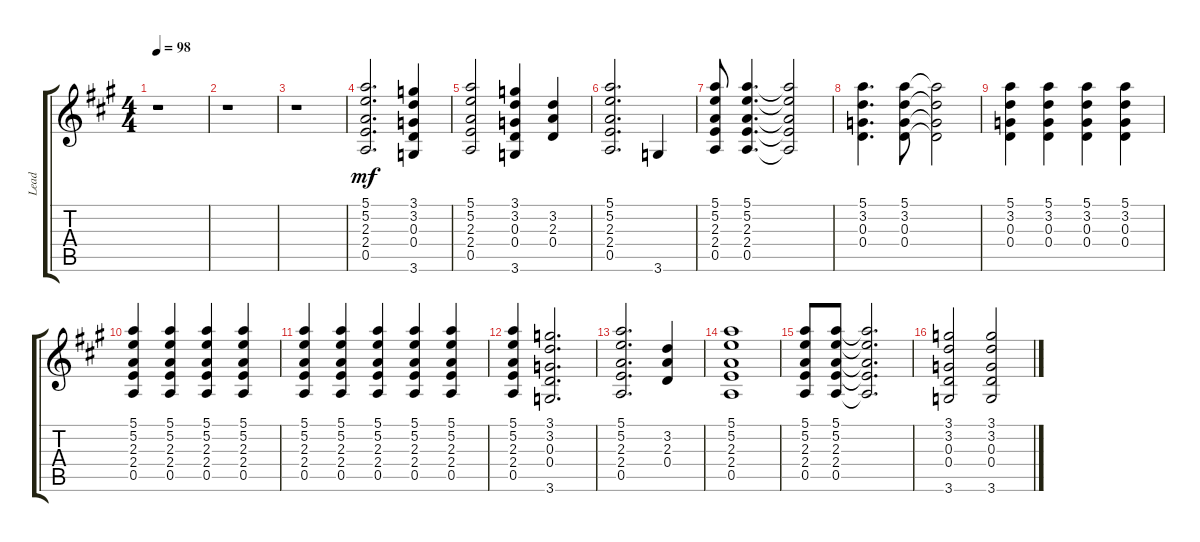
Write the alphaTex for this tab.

\track ("Lead" "Lead") {instrument overdrivenguitar}
\staff {score tabs}
\tuning (E4 B3 G3 D3 A2 E2) {hide}
\ts (4 4)
\tempo 98
\clef g2
\ks a
r.1{dy f} |
r.1 |
r.1 |
(5.1 5.2 2.3 2.4 0.5).2{d dy mf} (3.1 3.2 0.3 0.4 3.6).4 |
(5.1 5.2 2.3 2.4 0.5).2 (3.1 3.2 0.3 0.4 3.6).4 (3.2 2.3 0.4).4 |
(5.1 5.2 2.3 2.4 0.5).2{d} 3.6.4 |
(5.1 5.2 2.3 2.4 0.5).8 (5.1 5.2 2.3 2.4 0.5).4{d} (5.1{t} 5.2{t} 2.3{t} 2.4{t} 0.5{t}).2 |
(5.1 3.2 0.3 0.4).4{d} (5.1 3.2 0.3 0.4).8 (5.1{t} 3.2{t} 0.3{t} 0.4{t}).2 |
(5.1 3.2 0.3 0.4).4 (5.1 3.2 0.3 0.4).4 (5.1 3.2 0.3 0.4).4 (5.1 3.2 0.3 0.4).4 |
(5.1 5.2 2.3 2.4 0.5).4 (5.1 5.2 2.3 2.4 0.5).4 (5.1 5.2 2.3 2.4 0.5).4 (5.1 5.2 2.3 2.4 0.5).4 |
(5.1 5.2 2.3 2.4 0.5).4 (5.1 5.2 2.3 2.4 0.5).4 (5.1 5.2 2.3 2.4 0.5).4 (5.1 5.2 2.3 2.4 0.5).4 (5.1 5.2 2.3 2.4 0.5).4 |
(5.1 5.2 2.3 2.4 0.5).4 (3.1 3.2 0.3 0.4 3.6).2{d} |
(5.1 5.2 2.3 2.4 0.5).2{d} (3.2 2.3 0.4).4 |
(5.1 5.2 2.3 2.4 0.5).1 |
(5.1 5.2 2.3 2.4 0.5).8 (5.1 5.2 2.3 2.4 0.5).8 (5.1{t} 5.2{t} 2.3{t} 2.4{t} 0.5{t}).2{d} |
(3.1 3.2 0.3 0.4 3.6).2 (3.1 3.2 0.3 0.4 3.6).2
